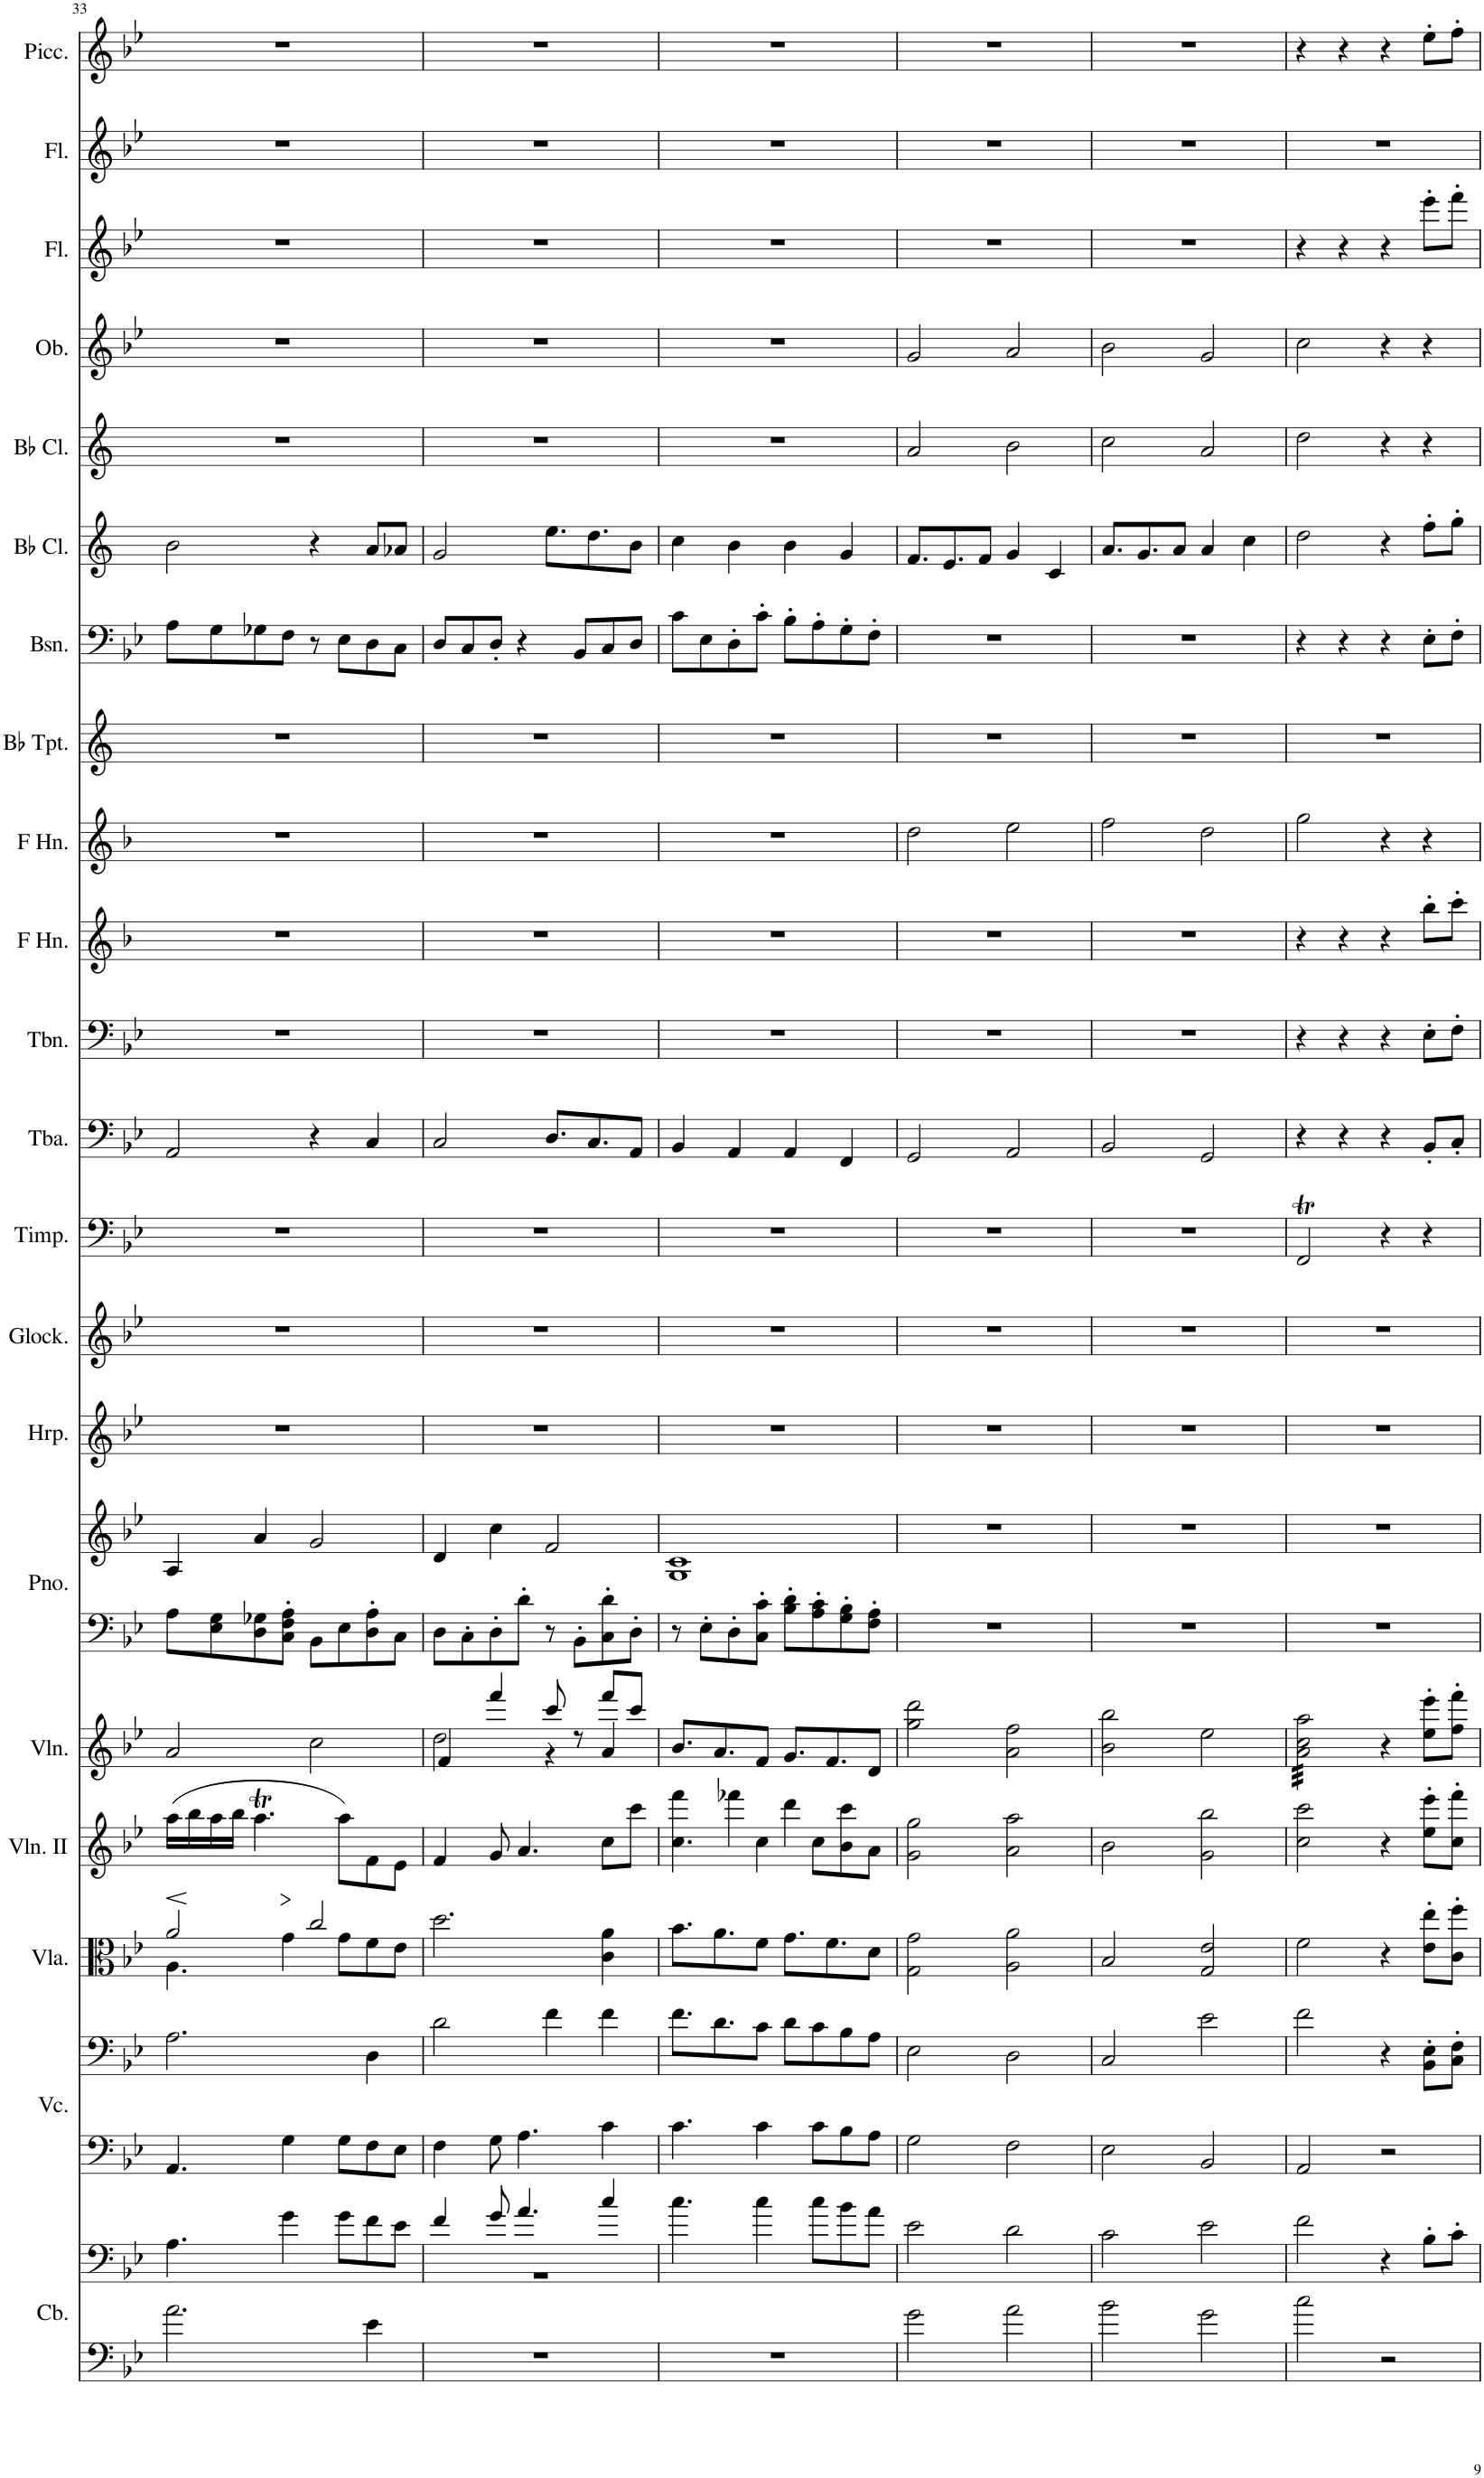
**kern	**kern	**kern	**kern	**kern	**kern	**dynam	**kern	**kern	**kern	**kern	**kern	**kern	**kern	**kern	**kern	**kern	**kern	**kern	**kern	**kern	**kern	**kern	**kern	**kern
*part21	*part21	*part20	*part20	*part19	*part18	*part18	*part17	*part16	*part16	*part15	*part14	*part13	*part12	*part11	*part10	*part9	*part8	*part7	*part6	*part5	*part4	*part3	*part2	*part1
*staff24	*staff23	*staff22	*staff21	*staff20	*staff19	*staff19	*staff18	*staff17	*staff16	*staff15	*staff14	*staff13	*staff12	*staff11	*staff10	*staff9	*staff8	*staff7	*staff6	*staff5	*staff4	*staff3	*staff2	*staff1
*I"Contrabass	*	*I"Violoncello	*	*I"Viola	*I"Violin II	*	*I"Violin	*I"Piano	*	*I"Harp	*I"Glockenspiel	*I"Timpani	*I"Tuba	*I"Trombone	*I"Horn in F	*I"Horn in F	*I"Bb Trumpet	*I"Bassoon	*I"Bb Clarinet	*I"Bb Clarinet	*I"Oboe	*I"Flute	*I"Flute	*I"Piccolo
*I'Cb.	*	*I'Vc.	*	*I'Vla.	*I'Vln. II	*	*I'Vln.	*I'Pno.	*	*I'Hrp.	*I'Glock.	*I'Timp.	*I'Tba.	*I'Tbn.	*	*	*I'Bb Tpt.	*I'Bsn.	*I'Bb Cl.	*I'Bb Cl.	*I'Ob.	*I'Fl.	*I'Fl.	*I'Picc.
!!LO:PB:g=z
*clefF4	*clefF4	*clefF4	*clefF4	*clefC3	*clefG2	*	*clefG2	*clefF4	*clefG2	*clefG2	*clefG2	*clefF4	*clefF4	*clefF4	*clefG2	*clefG2	*clefG2	*clefF4	*clefG2	*clefG2	*clefG2	*clefG2	*clefG2	*clefG2
*Trd7c12	*Trd7c12	*	*	*	*	*	*	*	*	*	*Trd-14c-24	*	*	*	*Trd4c7	*Trd4c7	*Trd1c2	*	*Trd1c2	*Trd1c2	*	*	*	*Trd-7c-12
*k[b-e-]	*k[b-e-]	*k[b-e-]	*k[b-e-]	*k[b-e-]	*k[b-e-]	*	*k[b-e-]	*k[b-e-]	*k[b-e-]	*k[b-e-]	*k[b-e-]	*k[b-e-]	*k[b-e-]	*k[b-e-]	*k[b-]	*k[b-]	*k[]	*k[b-e-]	*k[]	*k[]	*k[b-e-]	*k[b-e-]	*k[b-e-]	*k[b-e-]
*M4/4	*M4/4	*M4/4	*M4/4	*M4/4	*M4/4	*	*M4/4	*M4/4	*M4/4	*M4/4	*M4/4	*M4/4	*M4/4	*M4/4	*M4/4	*M4/4	*M4/4	*M4/4	*M4/4	*M4/4	*M4/4	*M4/4	*M4/4	*M4/4
=33	=33	=33	=33	=33	=33	=33	=33	=33	=33	=33	=33	=33	=33	=33	=33	=33	=33	=33	=33	=33	=33	=33	=33	=33
*	*	*	*	*^	*	*	*	*	*	*	*	*	*	*	*	*	*	*	*	*	*	*	*	*
!	!	!	!	!	!	!	!LO:HP:b	!	!	!	!	!	!	!	!	!	!	!	!	!	!	!	!	!	!
2.a\	4.A\	4.AA/	2.A\	2a/	4.A\	(16aa\LL	<	2a/	8A\L	4A/	1r	1r	1r	2AA/	1r	1r	1r	1r	8A\L	2b\	1r	1r	1r	1r	1r
.	.	.	.	.	.	16bb-\	.	.	.	.	.	.	.	.	.	.	.	.	.	.	.	.	.	.	.
.	.	.	.	.	.	16aa\	.	.	8E-\ 8G\	.	.	.	.	.	.	.	.	.	8G\	.	.	.	.	.	.
.	.	.	.	.	.	16bb-\JJ	.	.	.	.	.	.	.	.	.	.	.	.	.	.	.	.	.	.	.
!	!	!	!	!	!	!	!LO:HP:b	!	!	!	!	!	!	!	!	!	!	!	!	!	!	!	!	!	!
.	.	.	.	.	.	4.aat\	>	.	8D\ 8G-X\	4a/	.	.	.	.	.	.	.	.	8G-X\	.	.	.	.	.	.
.	4g\	4G\	.	.	4g\	.	.	.	8C\' 8F\' 8A\'J	.	.	.	.	.	.	.	.	.	8F\J	.	.	.	.	.	.
.	.	.	.	2cc/	.	.	.	2cc\	8BB-\L	2g/	.	.	.	4r	.	.	.	.	8r	4r	.	.	.	.	.
.	8g\L	8G\L	.	.	8g\L	8aa\L)	.	.	8E-\	.	.	.	.	.	.	.	.	.	8E-\L	.	.	.	.	.	.
4e-\	8f\	8F\	4D\	.	8f\	8f\	.	.	8D\' 8A\'	.	.	.	.	4C/	.	.	.	.	8D\	8a/L	.	.	.	.	.
.	8e-\J	8E-\J	.	.	8e-\J	8e-\J	.	.	8C\J	.	.	.	.	.	.	.	.	.	8C\J	8a-X/J	.	.	.	.	.
*	*	*	*	*v	*v	*	*	*	*	*	*	*	*	*	*	*	*	*	*	*	*	*	*	*	*
.	.	.	.	.	.	[ ]	.	.	.	.	.	.	.	.	.	.	.	.	.	.	.	.	.	.
=34	=34	=34	=34	=34	=34	=34	=34	=34	=34	=34	=34	=34	=34	=34	=34	=34	=34	=34	=34	=34	=34	=34	=34	=34
*	*^	*	*	*	*	*	*^	*	*	*	*	*	*	*	*	*	*	*	*	*	*	*	*	*
1r	4f/	1r	4F\	2d\	2.dd\	4f/	.	4f/	2dd\	8D\L	4d/	1r	1r	1r	2C/	1r	1r	1r	1r	8D/L	2g/	1r	1r	1r	1r	1r
.	.	.	.	.	.	.	.	.	.	8C'\	.	.	.	.	.	.	.	.	.	8C/	.	.	.	.	.	.
.	8g/	.	8G\	.	.	8g/	.	4fff/	.	8D'\	4cc\	.	.	.	.	.	.	.	.	8D'/J	.	.	.	.	.	.
.	4.a/	.	4.A\	.	.	4.a/	.	.	.	8d'\J	.	.	.	.	.	.	.	.	.	4r	.	.	.	.	.	.
.	.	.	.	4f\	.	.	.	8ccc/	4r	8r	2f/	.	.	.	8.D/L	.	.	.	.	.	8.ee\L	.	.	.	.	.
.	.	.	.	.	.	.	.	8r	.	8BB-'\L	.	.	.	.	.	.	.	.	.	8BB-/L	.	.	.	.	.	.
.	.	.	.	.	.	.	.	.	.	.	.	.	.	.	8.C/	.	.	.	.	.	8.dd\	.	.	.	.	.
.	4cc/	.	4c\	4f\	4c\ 4a\	8cc\L	.	4a/	8fff/L	8C\' 8d\'	.	.	.	.	.	.	.	.	.	8C/	.	.	.	.	.	.
.	.	.	.	.	.	8ccc\J	.	.	8ccc/J	8D'\J	.	.	.	.	8AA/J	.	.	.	.	8D/J	8b\J	.	.	.	.	.
*	*v	*v	*	*	*	*	*	*v	*v	*	*	*	*	*	*	*	*	*	*	*	*	*	*	*	*	*
=35	=35	=35	=35	=35	=35	=35	=35	=35	=35	=35	=35	=35	=35	=35	=35	=35	=35	=35	=35	=35	=35	=35	=35	=35
*	*	*	*	*	*^	*	*	*	*	*	*	*	*	*	*	*	*	*	*	*	*	*	*	*
1r	4.cc\	4.c\	8.f\L	8.b-\L	4.cc\	4fff\	.	8.b-/L	8r	1G 1c	1r	1r	1r	4BB-/	1r	1r	1r	1r	8c\L	4cc\	1r	1r	1r	1r	1r
.	.	.	.	.	.	.	.	.	8E-'\L	.	.	.	.	.	.	.	.	.	8E-\	.	.	.	.	.	.
.	.	.	8.d\	8.a\	.	.	.	8.a/	.	.	.	.	.	.	.	.	.	.	.	.	.	.	.	.	.
.	.	.	.	.	.	4fff-X\	.	.	8D'\	.	.	.	.	4AA/	.	.	.	.	8D'\	4b\	.	.	.	.	.
.	4cc\	4c\	8c\J	8f\J	4cc\	.	.	8f/J	8C\' 8c\'J	.	.	.	.	.	.	.	.	.	8c'\J	.	.	.	.	.	.
.	.	.	8d\L	8.g\L	.	4ddd\	.	8.g/L	8B-\' 8d\'L	.	.	.	.	4AA/	.	.	.	.	8B-'\L	4b\	.	.	.	.	.
.	8cc\L	8c\L	8c\	.	8cc\L	.	.	.	8A\' 8c\'	.	.	.	.	.	.	.	.	.	8A'\	.	.	.	.	.	.
.	.	.	.	8.f\	.	.	.	8.f/	.	.	.	.	.	.	.	.	.	.	.	.	.	.	.	.	.
.	8b-\	8B-\	8B-\	.	8b-\	4ccc\	.	.	8G\' 8B-\'	.	.	.	.	4FF/	.	.	.	.	8G'\	4g/	.	.	.	.	.
.	8a\J	8A\J	8A\J	8d\J	8a\J	.	.	8d/J	8F\' 8A\'J	.	.	.	.	.	.	.	.	.	8F'\J	.	.	.	.	.	.
*	*	*	*	*	*v	*v	*	*	*	*	*	*	*	*	*	*	*	*	*	*	*	*	*	*	*
=36	=36	=36	=36	=36	=36	=36	=36	=36	=36	=36	=36	=36	=36	=36	=36	=36	=36	=36	=36	=36	=36	=36	=36	=36
2g\	2e-\	2G\	2E-\	2G\ 2g\	2g\ 2gg\	.	2gg\ 2ddd\	1r	1r	1r	1r	1r	2GG/	1r	1r	2dd\	1r	1r	8.f/L	2a/	2g/	1r	1r	1r
.	.	.	.	.	.	.	.	.	.	.	.	.	.	.	.	.	.	.	8.e/	.	.	.	.	.
.	.	.	.	.	.	.	.	.	.	.	.	.	.	.	.	.	.	.	8f/J	.	.	.	.	.
2a\	2d\	2F\	2D\	2A\ 2a\	2a\ 2aa\	.	2a\ 2ff\	.	.	.	.	.	2AA/	.	.	2ee\	.	.	4g/	2b\	2a/	.	.	.
.	.	.	.	.	.	.	.	.	.	.	.	.	.	.	.	.	.	.	4c/	.	.	.	.	.
=37	=37	=37	=37	=37	=37	=37	=37	=37	=37	=37	=37	=37	=37	=37	=37	=37	=37	=37	=37	=37	=37	=37	=37	=37
2b-\	2c\	2E-\	2C/	2B-/	2b-\	.	2b-\ 2bb-\	1r	1r	1r	1r	1r	2BB-/	1r	1r	2ff\	1r	1r	8.a/L	2cc\	2b-\	1r	1r	1r
.	.	.	.	.	.	.	.	.	.	.	.	.	.	.	.	.	.	.	8.g/	.	.	.	.	.
.	.	.	.	.	.	.	.	.	.	.	.	.	.	.	.	.	.	.	8a/J	.	.	.	.	.
2g\	2e-\	2BB-/	2e-\	2G/ 2e-/	2g\ 2bb-\	.	2ee-\	.	.	.	.	.	2GG/	.	.	2dd\	.	.	4a/	2a/	2g/	.	.	.
.	.	.	.	.	.	.	.	.	.	.	.	.	.	.	.	.	.	.	4cc\	.	.	.	.	.
=38	=38	=38	=38	=38	=38	=38	=38	=38	=38	=38	=38	=38	=38	=38	=38	=38	=38	=38	=38	=38	=38	=38	=38	=38
*	*	*	*	*	*	*	*tremolo	*	*	*	*	*	*	*	*	*	*	*	*	*	*	*	*	*
2cc\	2f\	2AA/	2f\	2f\	2cc\ 2ccc\	.	32a\ 32cc\ 32aa\LLL	1r	1r	1r	1r	2FFT/	4r	4r	4r	2gg\	1r	4r	2dd\	2dd\	2cc\	4r	1r	4r
.	.	.	.	.	.	.	32a\ 32cc\ 32aa\	.	.	.	.	.	.	.	.	.	.	.	.	.	.	.	.	.
.	.	.	.	.	.	.	32a\ 32cc\ 32aa\	.	.	.	.	.	.	.	.	.	.	.	.	.	.	.	.	.
.	.	.	.	.	.	.	32a\ 32cc\ 32aa\	.	.	.	.	.	.	.	.	.	.	.	.	.	.	.	.	.
.	.	.	.	.	.	.	32a\ 32cc\ 32aa\	.	.	.	.	.	.	.	.	.	.	.	.	.	.	.	.	.
.	.	.	.	.	.	.	32a\ 32cc\ 32aa\	.	.	.	.	.	.	.	.	.	.	.	.	.	.	.	.	.
.	.	.	.	.	.	.	32a\ 32cc\ 32aa\	.	.	.	.	.	.	.	.	.	.	.	.	.	.	.	.	.
.	.	.	.	.	.	.	32a\ 32cc\ 32aa\	.	.	.	.	.	.	.	.	.	.	.	.	.	.	.	.	.
.	.	.	.	.	.	.	32a\ 32cc\ 32aa\	.	.	.	.	.	4r	4r	4r	.	.	4r	.	.	.	4r	.	4r
.	.	.	.	.	.	.	32a\ 32cc\ 32aa\	.	.	.	.	.	.	.	.	.	.	.	.	.	.	.	.	.
.	.	.	.	.	.	.	32a\ 32cc\ 32aa\	.	.	.	.	.	.	.	.	.	.	.	.	.	.	.	.	.
.	.	.	.	.	.	.	32a\ 32cc\ 32aa\	.	.	.	.	.	.	.	.	.	.	.	.	.	.	.	.	.
.	.	.	.	.	.	.	32a\ 32cc\ 32aa\	.	.	.	.	.	.	.	.	.	.	.	.	.	.	.	.	.
.	.	.	.	.	.	.	32a\ 32cc\ 32aa\	.	.	.	.	.	.	.	.	.	.	.	.	.	.	.	.	.
.	.	.	.	.	.	.	32a\ 32cc\ 32aa\	.	.	.	.	.	.	.	.	.	.	.	.	.	.	.	.	.
.	.	.	.	.	.	.	32a\ 32cc\ 32aa\JJJ	.	.	.	.	.	.	.	.	.	.	.	.	.	.	.	.	.
*	*	*	*	*	*	*	*Xtremolo	*	*	*	*	*	*	*	*	*	*	*	*	*	*	*	*	*
2r	4r	2r	4r	4r	4r	.	4r	.	.	.	.	4r	4r	4r	4r	4r	.	4r	4r	4r	4r	4r	.	4r
.	8B-'\L	.	8BB-\' 8E-\'L	8e-\' 8ee-\'L	8ee-\' 8eee-\'L	.	8ee-\' 8eee-\'L	.	.	.	.	4r	8BB-'/L	8E-'\L	8bb-'\L	4r	.	8E-'\L	8ff'\L	4r	4r	8eee-'\L	.	8ee-'\L
.	8c'\J	.	8C\' 8F\'J	8c\' 8ff\'J	8cc\' 8fff\'J	.	8ff\' 8fff\'J	.	.	.	.	.	8C'/J	8F'\J	8ccc'\J	.	.	8F'\J	8gg'\J	.	.	8fff'\J	.	8ff'\J
=	=	=	=	=	=	=	=	=	=	=	=	=	=	=	=	=	=	=	=	=	=	=	=	=
*-	*-	*-	*-	*-	*-	*-	*-	*-	*-	*-	*-	*-	*-	*-	*-	*-	*-	*-	*-	*-	*-	*-	*-	*-
